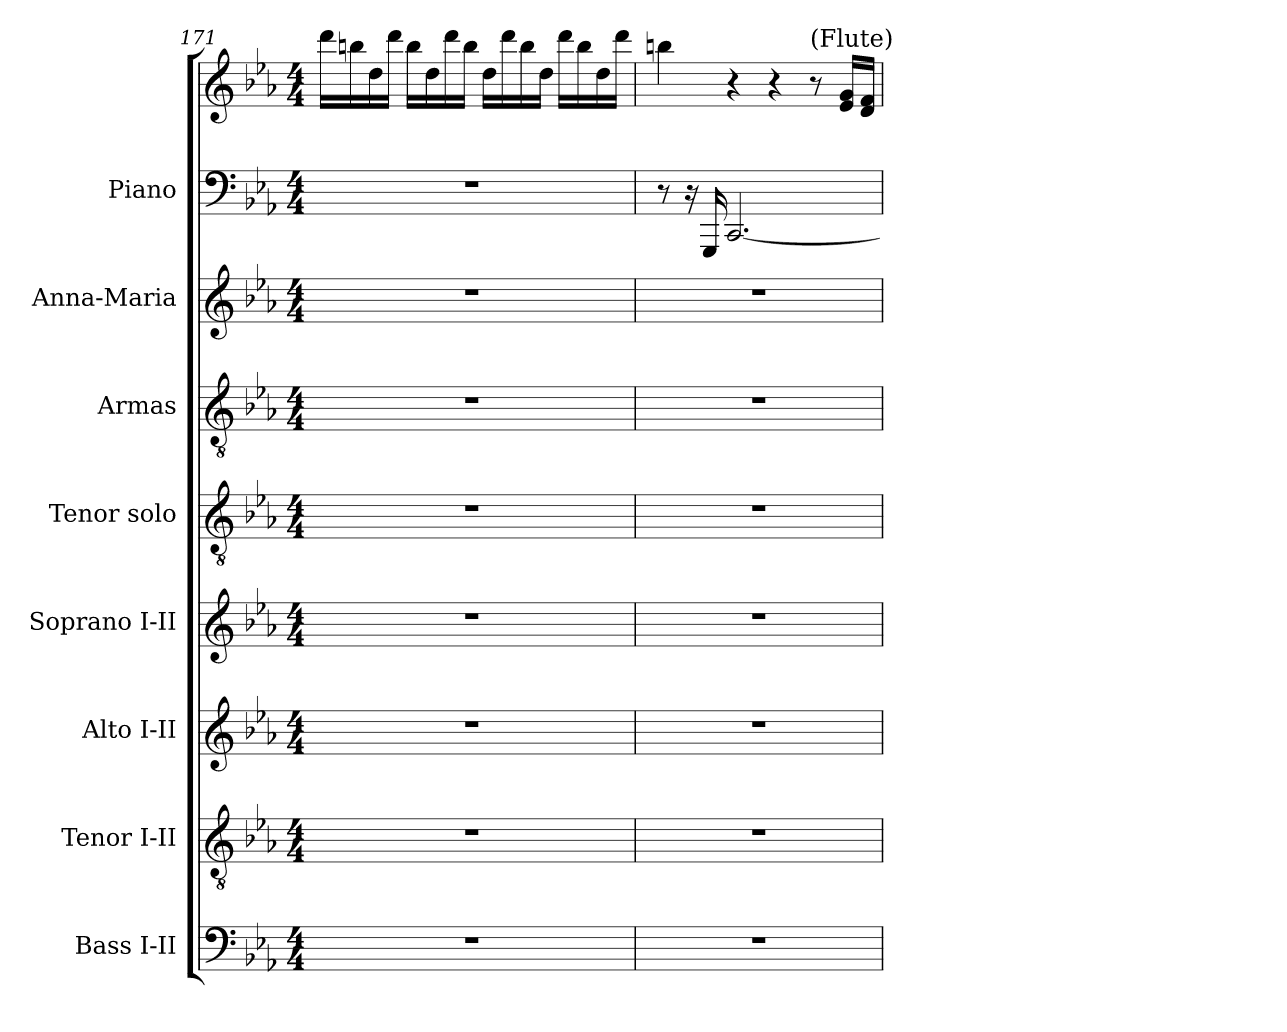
**kern	**kern	**kern	**kern	**kern	**kern	**kern	**kern	**kern
*part8	*part7	*part6	*part5	*part4	*part3	*part2	*part1	*part1
*staff9	*staff8	*staff7	*staff6	*staff5	*staff4	*staff3	*staff2	*staff1
*I"Bass I-II	*I"Tenor I-II	*I"Alto I-II	*I"Soprano I-II	*I"Tenor solo	*I"Armas	*I"Anna-Maria	*I"Piano	*
*I'B.	*I'T.	*I'A.	*I'S.	*I'T. Solo	*I'Armas	*I'A-M	*I'Pno.	*
!!LO:LB:g=z
*clefF4	*clefGv2	*clefG2	*clefG2	*clefGv2	*clefGv2	*clefG2	*clefF4	*clefG2
*	*ITrd7c12	*	*	*ITrd7c12	*ITrd7c12	*	*	*
*k[b-e-a-]	*k[b-e-a-]	*k[b-e-a-]	*k[b-e-a-]	*k[b-e-a-]	*k[b-e-a-]	*k[b-e-a-]	*k[b-e-a-]	*k[b-e-a-]
*E-:	*E-:	*E-:	*E-:	*E-:	*E-:	*E-:	*E-:	*E-:
*M4/4	*M4/4	*M4/4	*M4/4	*M4/4	*M4/4	*M4/4	*M4/4	*M4/4
=171	=171	=171	=171	=171	=171	=171	=171	=171
1r	1r	1r	1r	1r	1r	1r	1r	16dddi\LL
.	.	.	.	.	.	.	.	16bbni\
.	.	.	.	.	.	.	.	16ddi\
.	.	.	.	.	.	.	.	16dddi\JJ
.	.	.	.	.	.	.	.	16bbi\LL
.	.	.	.	.	.	.	.	16ddi\
.	.	.	.	.	.	.	.	16dddi\
.	.	.	.	.	.	.	.	16bbi\JJ
.	.	.	.	.	.	.	.	16ddi\LL
.	.	.	.	.	.	.	.	16dddi\
.	.	.	.	.	.	.	.	16bbi\
.	.	.	.	.	.	.	.	16ddi\JJ
.	.	.	.	.	.	.	.	16dddi\LL
.	.	.	.	.	.	.	.	16bbi\
.	.	.	.	.	.	.	.	16ddi\
.	.	.	.	.	.	.	.	16dddi\JJ
=172	=172	=172	=172	=172	=172	=172	=172	=172
1r	1r	1r	1r	1r	1r	1r	8r	4bbni\
.	.	.	.	.	.	.	16r	.
.	.	.	.	.	.	.	16GGGi/	.
.	.	.	.	.	.	.	[<2.CCi/	4r
.	.	.	.	.	.	.	.	4r
!	!	!	!	!	!	!	!	!LO:TX:a:t=(Flute)
.	.	.	.	.	.	.	.	8r
.	.	.	.	.	.	.	.	16e-i/ 16giLL
.	.	.	.	.	.	.	.	16di/ 16fiJJ
=	=	=	=	=	=	=	=	=
*-	*-	*-	*-	*-	*-	*-	*-	*-
